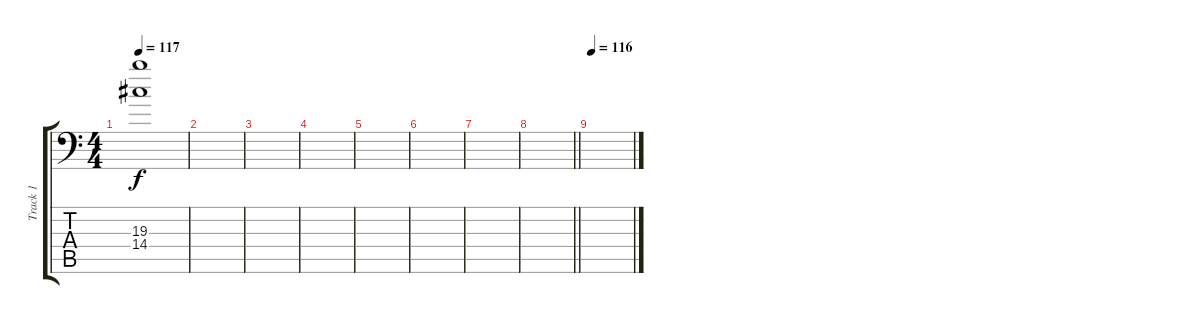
\track ("Track 1" "Track 1") {instrument distortionguitar}
\staff {score tabs}
\tuning (Db4 Ab3 E3 B2 Gb2 Gb1) {hide}
\ts (4 4)
\section ("" "")
\tempo 117
\clef f4
\ks c
(19.3 14.4).1{dy f volume 0} |
|
|
|
|
|
|
\barLineRight lightlight
|
\section ("" "")
\tempo 116
